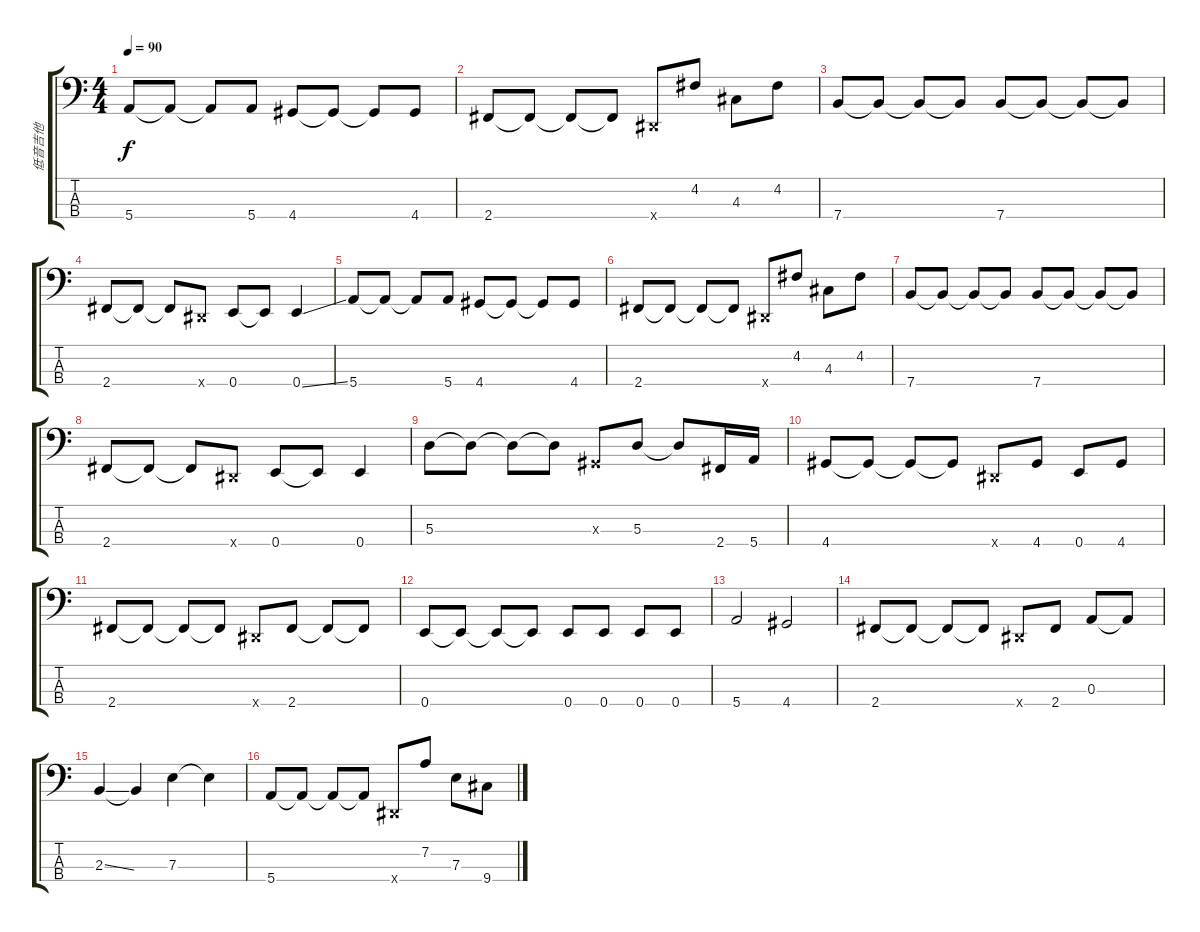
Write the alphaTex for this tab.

\track ("低音吉他" "低音吉他") {instrument electricbassfinger}
\staff {score tabs}
\tuning (G2 D2 A1 E1) {hide}
\ts (4 4)
\tempo 90
\clef f4
\ks c
5.4.8{dy f} 5.4{t}.8 5.4{t}.8 5.4.8 4.4.8 4.4{t}.8 4.4{t}.8 4.4.8 |
2.4.8 2.4{t}.8 2.4{t}.8 2.4{t}.8 -1.4{x}.8 4.2.8 4.3.8 4.2.8 |
7.4.8 7.4{t}.8 7.4{t}.8 7.4{t}.8 7.4.8 7.4{t}.8 7.4{t}.8 7.4{t}.8 |
2.4.8 2.4{t}.8 2.4{t}.8 -1.4{x}.8 0.4.8 0.4{t}.8 0.4{ss}.4 |
5.4.8 5.4{t}.8 5.4{t}.8 5.4.8 4.4.8 4.4{t}.8 4.4{t}.8 4.4.8 |
2.4.8 2.4{t}.8 2.4{t}.8 2.4{t}.8 -1.4{x}.8 4.2.8 4.3.8 4.2.8 |
7.4.8 7.4{t}.8 7.4{t}.8 7.4{t}.8 7.4.8 7.4{t}.8 7.4{t}.8 7.4{t}.8 |
2.4.8 2.4{t}.8 2.4{t}.8 -1.4{x}.8 0.4.8 0.4{t}.8 0.4.4 |
5.3.8 5.3{t}.8 5.3{t}.8 5.3{t}.8 -1.3{x}.8 5.3.8 5.3{t}.8 2.4.16 5.4.16 |
4.4.8 4.4{t}.8 4.4{t}.8 4.4{t}.8 -1.4{x}.8 4.4.8 0.4.8 4.4.8 |
2.4.8 2.4{t}.8 2.4{t}.8 2.4{t}.8 -1.4{x}.8 2.4.8 2.4{t}.8 2.4{t}.8 |
0.4.8 0.4{t}.8 0.4{t}.8 0.4{t}.8 0.4.8 0.4.8 0.4.8 0.4.8 |
5.4.2 4.4.2 |
2.4.8 2.4{t}.8 2.4{t}.8 2.4{t}.8 -1.4{x}.8 2.4.8 0.3.8 0.3{t}.8 |
2.3{ss}.4 2.3{t}.4 7.3.4 7.3{t}.4 |
5.4.8 5.4{t}.8 5.4{t}.8 5.4{t}.8 -1.4{x}.8 7.2.8 7.3.8 9.4.8
